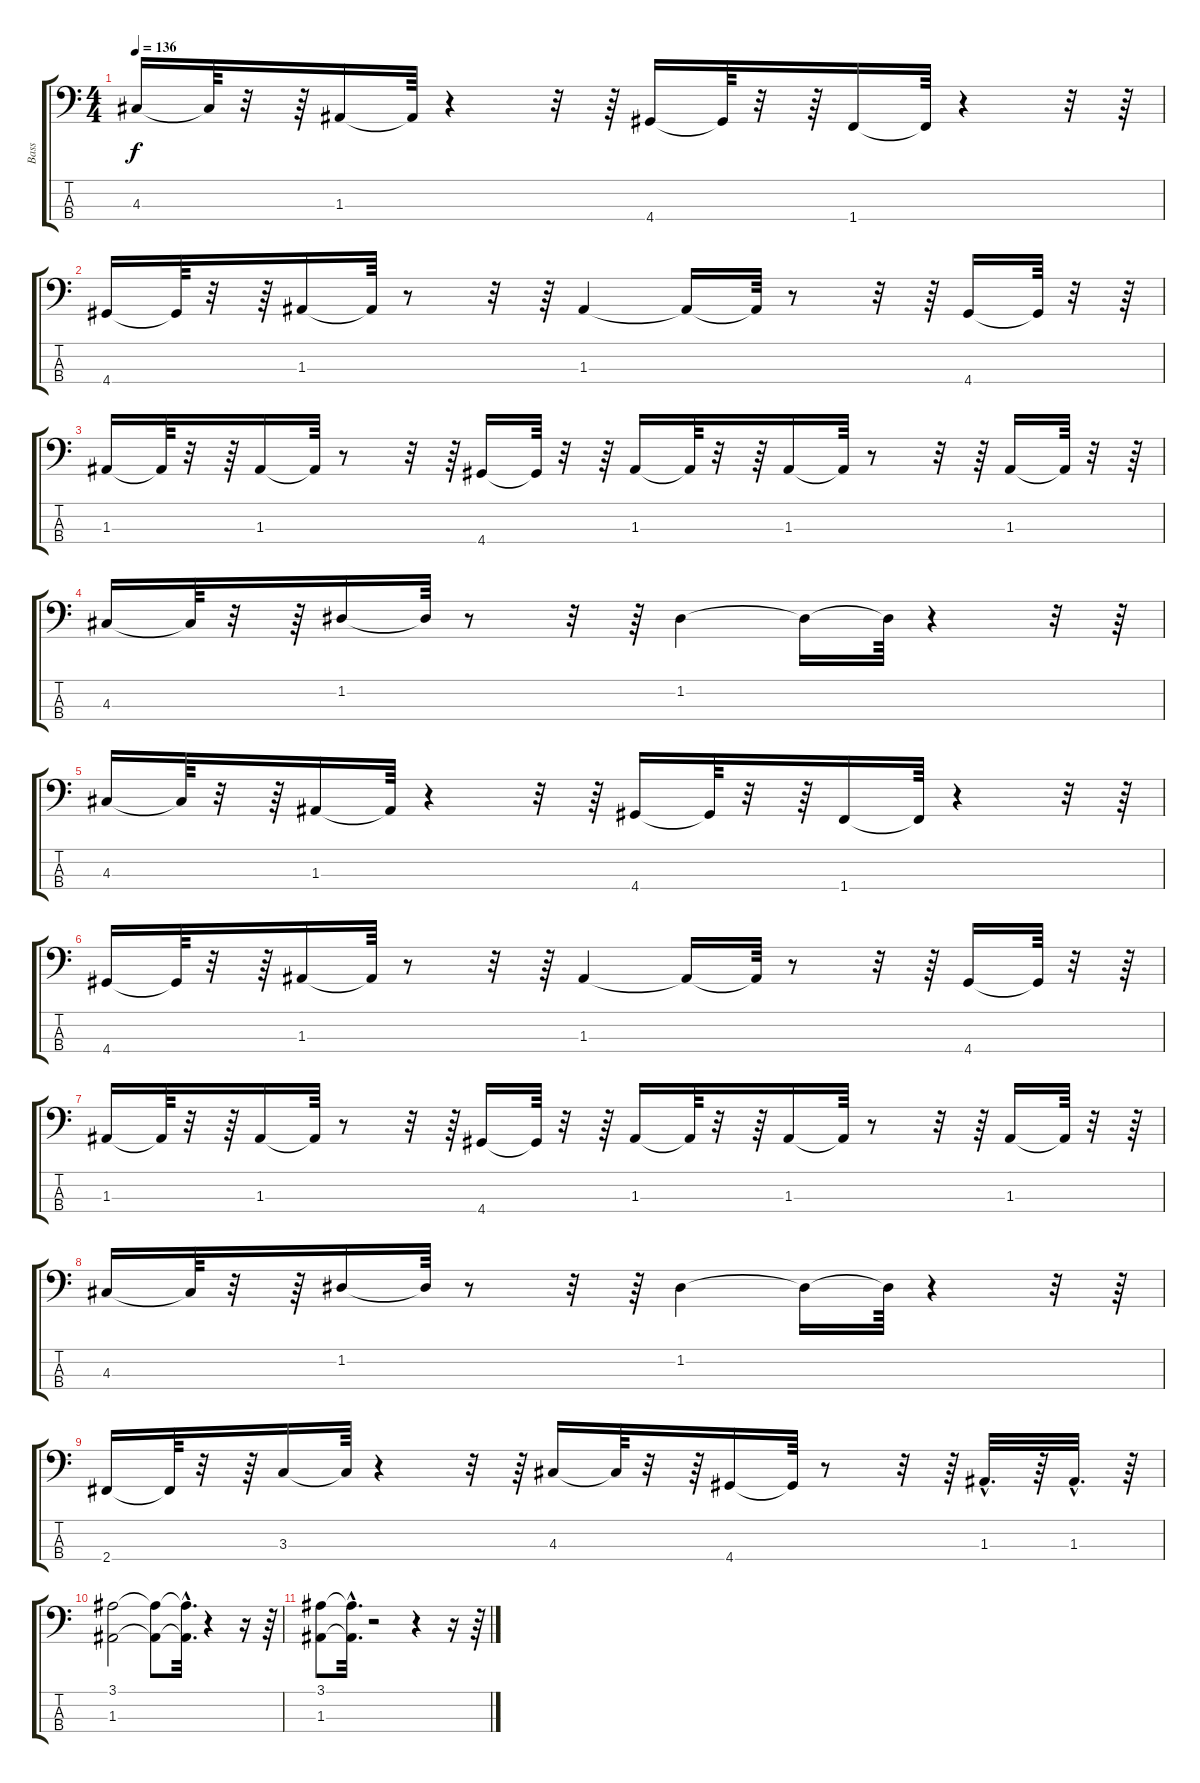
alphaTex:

\track ("Bass" "Bass") {instrument electricbassfinger}
\staff {score tabs}
\tuning (G2 D2 A1 E1) {hide}
\ts (4 4)
\tempo 136
\clef f4
\ks c
4.3.16{dy f} 4.3{t}.64 r.32 r.64 1.3.16 1.3{t}.64 r.4 r.32 r.64 4.4.16 4.4{t}.64 r.32 r.64 1.4.16 1.4{t}.64 r.4 r.32 r.64 |
4.4.16 4.4{t}.64 r.32 r.64 1.3.16 1.3{t}.64 r.8 r.32 r.64 1.3.4 1.3{t}.16 1.3{t}.64 r.8 r.32 r.64 4.4.16 4.4{t}.64 r.32 r.64 |
1.3.16 1.3{t}.64 r.32 r.64 1.3.16 1.3{t}.64 r.8 r.32 r.64 4.4.16 4.4{t}.64 r.32 r.64 1.3.16 1.3{t}.64 r.32 r.64 1.3.16 1.3{t}.64 r.8 r.32 r.64 1.3.16 1.3{t}.64 r.32 r.64 |
4.3.16 4.3{t}.64 r.32 r.64 1.2.16 1.2{t}.64 r.8 r.32 r.64 1.2.4 1.2{t}.16 1.2{t}.64 r.4 r.32 r.64 |
4.3.16 4.3{t}.64 r.32 r.64 1.3.16 1.3{t}.64 r.4 r.32 r.64 4.4.16 4.4{t}.64 r.32 r.64 1.4.16 1.4{t}.64 r.4 r.32 r.64 |
4.4.16 4.4{t}.64 r.32 r.64 1.3.16 1.3{t}.64 r.8 r.32 r.64 1.3.4 1.3{t}.16 1.3{t}.64 r.8 r.32 r.64 4.4.16 4.4{t}.64 r.32 r.64 |
1.3.16 1.3{t}.64 r.32 r.64 1.3.16 1.3{t}.64 r.8 r.32 r.64 4.4.16 4.4{t}.64 r.32 r.64 1.3.16 1.3{t}.64 r.32 r.64 1.3.16 1.3{t}.64 r.8 r.32 r.64 1.3.16 1.3{t}.64 r.32 r.64 |
4.3.16 4.3{t}.64 r.32 r.64 1.2.16 1.2{t}.64 r.8 r.32 r.64 1.2.4 1.2{t}.16 1.2{t}.64 r.4 r.32 r.64 |
2.4.16 2.4{t}.64 r.32 r.64 3.3.16 3.3{t}.64 r.4 r.32 r.64 4.3.16 4.3{t}.64 r.32 r.64 4.4.16 4.4{t}.64 r.8 r.32 r.64 1.3{hac}.32{d} r.64 1.3{hac}.32{d} r.64 |
(3.1 1.3).2 (3.1{t} 1.3{t}).8 (3.1{hac t} 1.3{hac t}).32{d} r.4 r.16 r.64 |
(3.1 1.3).8 (3.1{hac t} 1.3{hac t}).32{d} r.2 r.4 r.16 r.64
